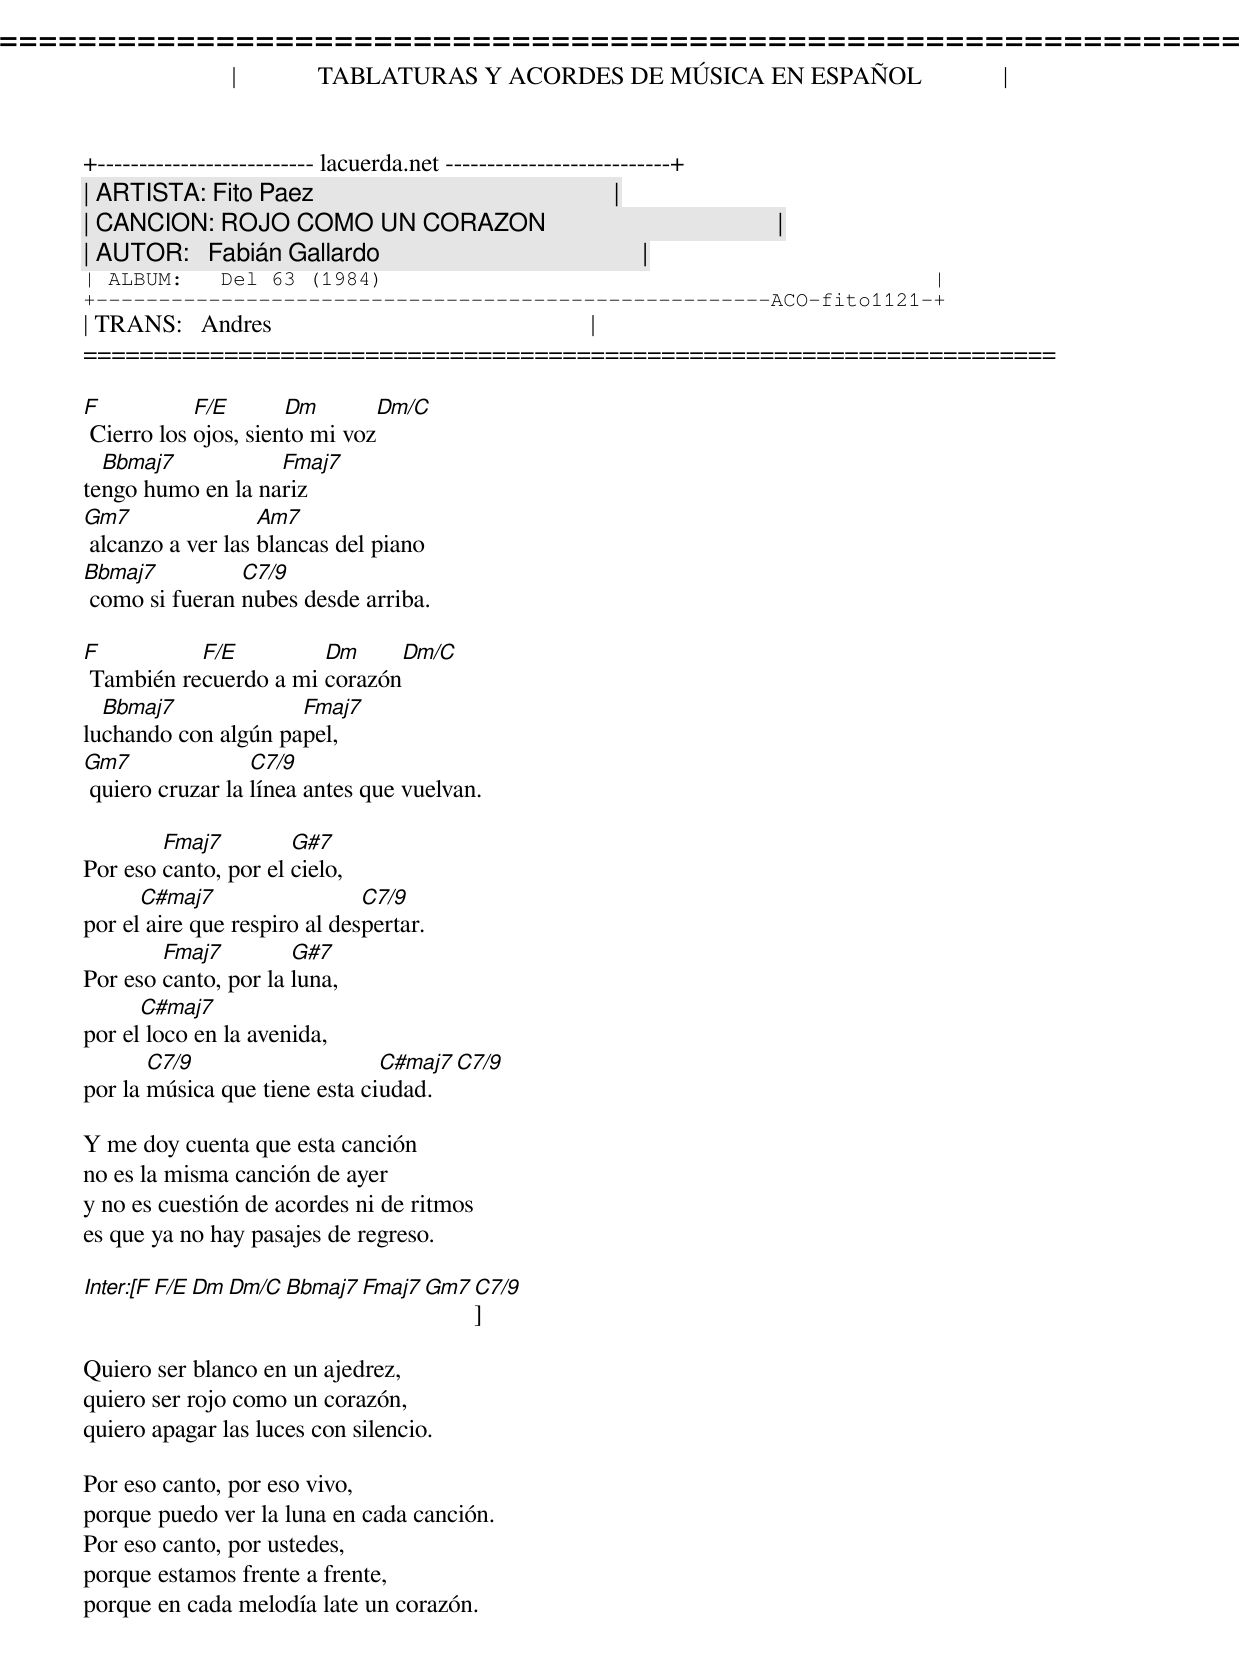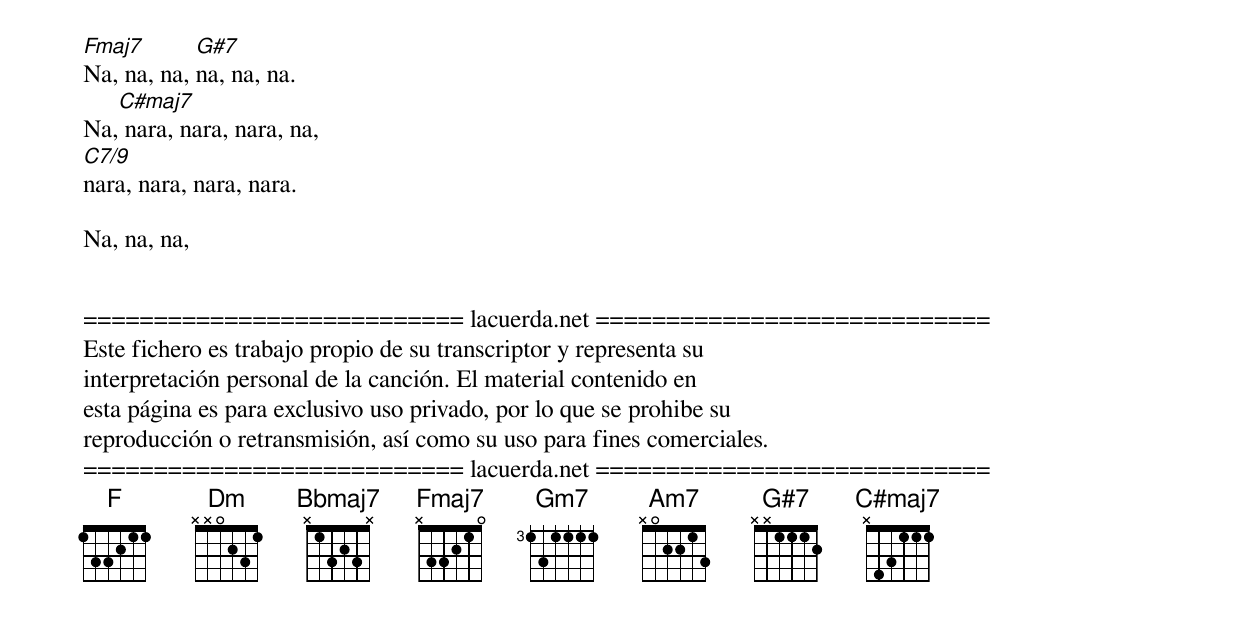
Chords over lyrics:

=====================================================================
|             TABLATURAS Y ACORDES DE MÚSICA EN ESPAÑOL             |
+-------------------------- lacuerda.net ---------------------------+
| ARTISTA: Fito Paez                                                |
| CANCION: ROJO COMO UN CORAZON                                     |
| AUTOR:   Fabián Gallardo                                          |
| ALBUM:   Del 63 (1984)                                            |
+------------------------------------------------------ACO-fito1121-+
| TRANS:   Andres                                                   |
=====================================================================

F           F/E       Dm        Dm/C
 Cierro los ojos, siento mi voz
  Bbmaj7           Fmaj7
tengo humo en la nariz
Gm7                Am7
 alcanzo a ver las blancas del piano
Bbmaj7          C7/9
 como si fueran nubes desde arriba.

F          F/E         Dm      Dm/C
 También recuerdo a mi corazón
  Bbmaj7             Fmaj7
luchando con algún papel,
Gm7               C7/9
 quiero cruzar la línea antes que vuelvan.

        Fmaj7         G#7
Por eso canto, por el cielo,
      C#maj7                  C7/9
por el aire que respiro al despertar.
        Fmaj7         G#7
Por eso canto, por la luna,
      C#maj7
por el loco en la avenida,
       C7/9                    C#maj7 C7/9
por la música que tiene esta ciudad.

Y me doy cuenta que esta canción
no es la misma canción de ayer
y no es cuestión de acordes ni de ritmos
es que ya no hay pasajes de regreso.

Inter:[F F/E Dm Dm/C Bbmaj7 Fmaj7 Gm7 C7/9]

Quiero ser blanco en un ajedrez,
quiero ser rojo como un corazón,
quiero apagar las luces con silencio.

Por eso canto, por eso vivo,
porque puedo ver la luna en cada canción.
Por eso canto, por ustedes,
porque estamos frente a frente,
porque en cada melodía late un corazón.

Fmaj7       G#7
Na, na, na, na, na, na.
   C#maj7
Na, nara, nara, nara, na,
C7/9
nara, nara, nara, nara.

Na, na, na,


=========================== lacuerda.net ============================
Este fichero es trabajo propio de su transcriptor y representa su
interpretación personal de la canción. El material contenido en
esta página es para exclusivo uso privado, por lo que se prohibe su
reproducción o retransmisión, así como su uso para fines comerciales.
=========================== lacuerda.net ============================
